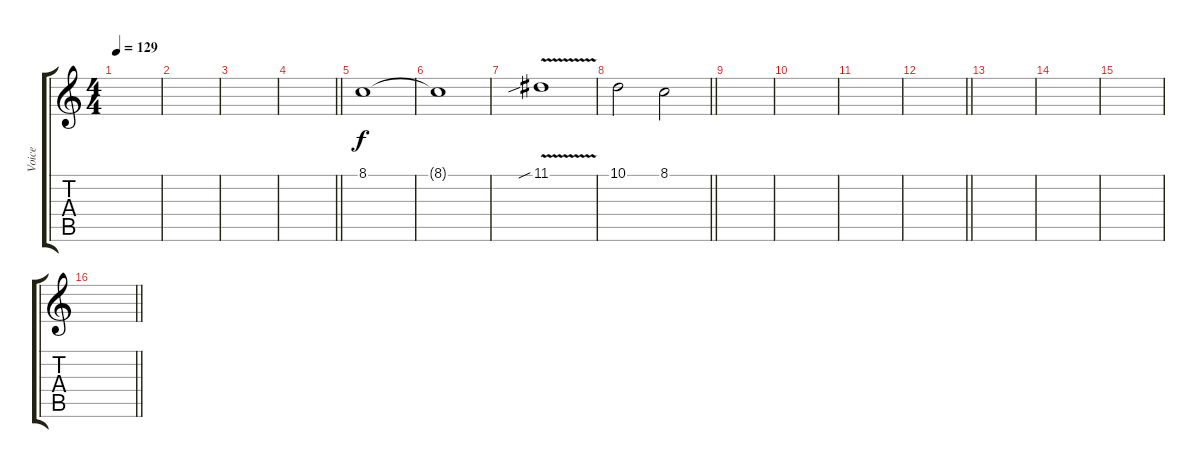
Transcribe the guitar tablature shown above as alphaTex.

\track ("Voice" "Voice") {instrument lead3calliope}
\staff {score tabs}
\tuning (E4 B3 G3 D3 A2 E2) {hide}
\ts (4 4)
\tempo 129
\clef g2
\ks c
|
|
|
\barLineRight lightlight
|
8.1.1{volume 7 balance 10} |
8.1{t}.1 |
11.1{v sib}.1 |
\barLineRight lightlight
10.1.2 8.1.2 |
|
|
|
\barLineRight lightlight
|
|
|
|
\barLineRight lightlight
